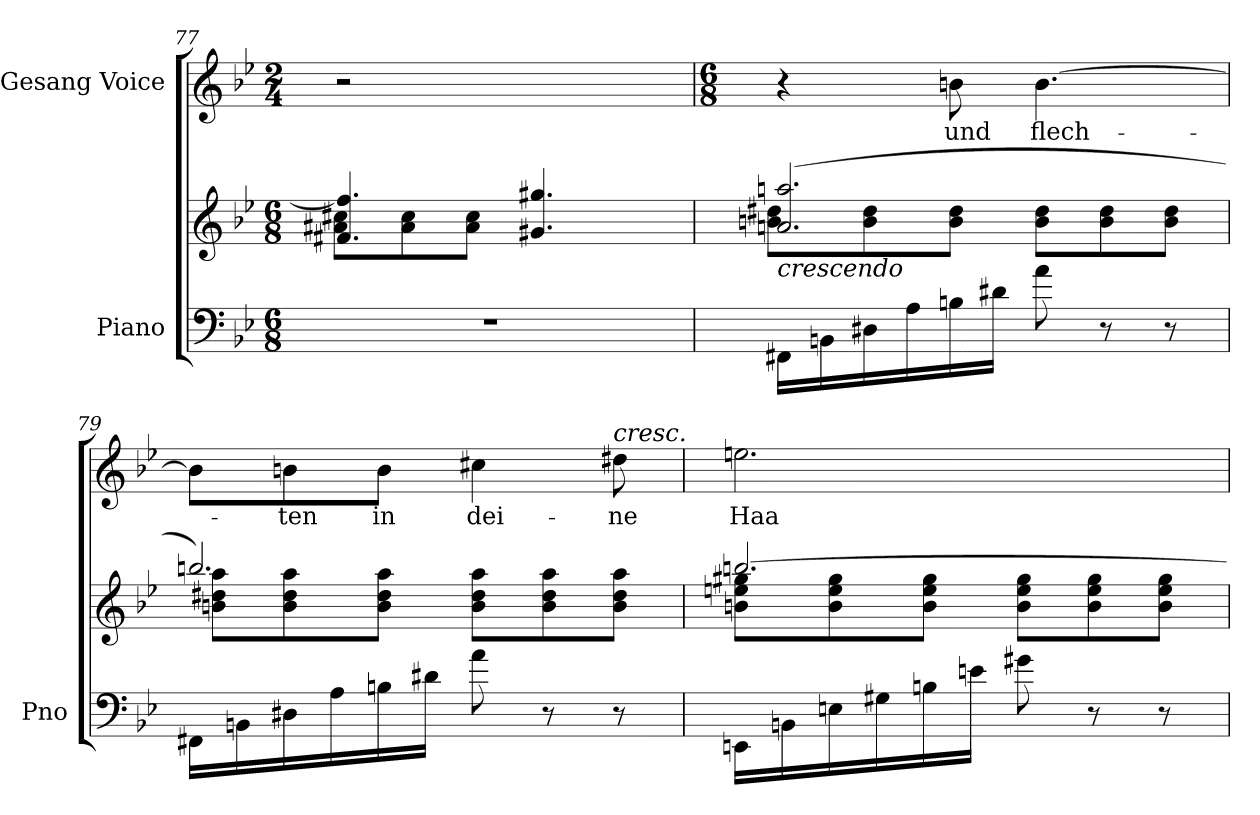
**kern	**kern	**kern	**text
*part2	*part2	*part1	*part1
*staff3	*staff2	*staff1	*staff1
*I"Piano	*	*I"Gesang Voice	*
*I'Pno	*	*	*
*clefF4	*clefG2	*clefG2	*
*k[b-e-]	*k[b-e-]	*k[b-e-]	*
*M6/8	*M6/8	*M2/4	*
=77	=77	=77	=77
*^	*^	*	*
2.r	4.ryy	4.f#X/ 4.ff#/]	8a#X\ 8cc#X\L	2r	.
.	.	.	8a#\ 8cc#\	.	.
.	.	.	8a#\ 8cc#\J	.	.
.	4.ryy	4.g#X/ 4.gg#X/	4.ryy	.	.
.	.	.	.	4ryy	.
*v	*v	*	*	*	*
=78	=78	=78	=78	=78
*	*	*	*M6/8	*
!	!LO:TX:b:i:t=crescendo	!	!	!
16FF#X\LL	(2.an/ 2.aan/	8bn\ 8dd#X\L	4r	.
16BBn\	.	.	.	.
16D#X\	.	8b\ 8dd#\	.	.
16A\	.	.	.	.
16Bn\	.	8b\ 8dd#\J	8bn\	und
16d#X\JJ	.	.	.	.
8a\	.	8b\ 8dd#\L	[4.b\	flech-
8r	.	8b\ 8dd#\	.	.
8r	.	8b\ 8dd#\J	.	.
=79	=79	=79	=79	=79
16FF#X\LL	2.bbn/)	8bn\ 8dd#X\ 8aa\L	8b\L]	.
16BBn\	.	.	.	.
16D#X\	.	8b\ 8dd#\ 8aa\	8bn\	-ten
16A\	.	.	.	.
16Bn\	.	8b\ 8dd#\ 8aa\J	8b\J	in
16d#X\JJ	.	.	.	.
8a\	.	8b\ 8dd#\ 8aa\L	4cc#X\	dei-
8r	.	8b\ 8dd#\ 8aa\	.	.
!	!	!	!LO:TX:a:i:t=cresc.	!
8r	.	8b\ 8dd#\ 8aa\J	8dd#X\	-ne
=80	=80	=80	=80	=80
16EEn\LL	[2.bbn/	8bn\ 8een\ 8gg#X\L	2.een\	Haa-
16BBn\	.	.	.	.
16En\	.	8b\ 8ee\ 8gg#\	.	.
16G#X\	.	.	.	.
16Bn\	.	8b\ 8ee\ 8gg#\J	.	.
16en\JJ	.	.	.	.
8g#X\	.	8b\ 8ee\ 8gg#\L	.	.
8r	.	8b\ 8ee\ 8gg#\	.	.
8r	.	8b\ 8ee\ 8gg#\J	.	.
*	*v	*v	*	*
=	=	=	=
*-	*-	*-	*-
